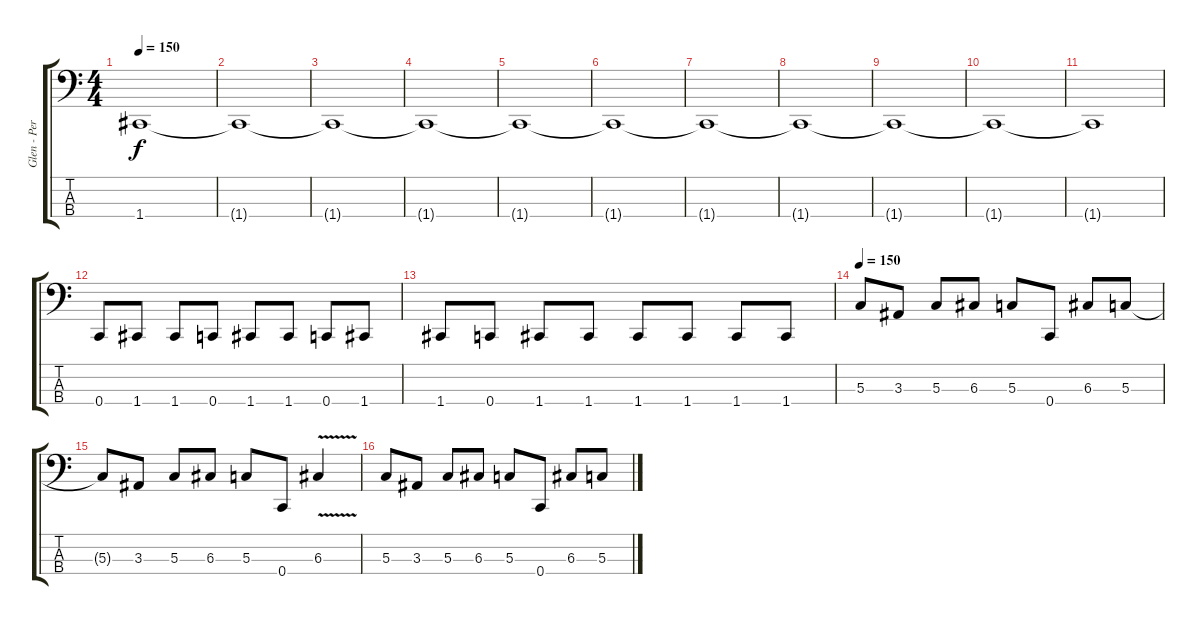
\track ("Glen - Perception Twin - Bass" "Glen - Per") {instrument electricbasspick}
\staff {score tabs}
\tuning (F2 C2 G1 C1) {hide}
\ts (4 4)
\tempo 150
\clef f4
\ks c
1.4{t}.1{dy f} |
1.4{t}.1 |
1.4{t}.1 |
1.4{t}.1 |
1.4{t}.1 |
1.4{t}.1 |
1.4{t}.1 |
1.4{t}.1 |
1.4{t}.1 |
1.4{t}.1 |
1.4{t}.1 |
0.4.8{volume 16} 1.4.8 1.4.8 0.4.8 1.4.8 1.4.8 0.4.8 1.4.8 |
1.4.8 0.4.8 1.4.8 1.4.8 1.4.8 1.4.8 1.4.8 1.4.8 |
\tempo 150
5.3.8{volume 16} 3.3.8 5.3.8 6.3.8 5.3.8 0.4.8 6.3.8 5.3.8 |
5.3{t}.8 3.3.8 5.3.8 6.3.8 5.3.8 0.4.8 6.3{v}.4 |
5.3.8 3.3.8 5.3.8 6.3.8 5.3.8 0.4.8 6.3.8 5.3.8
